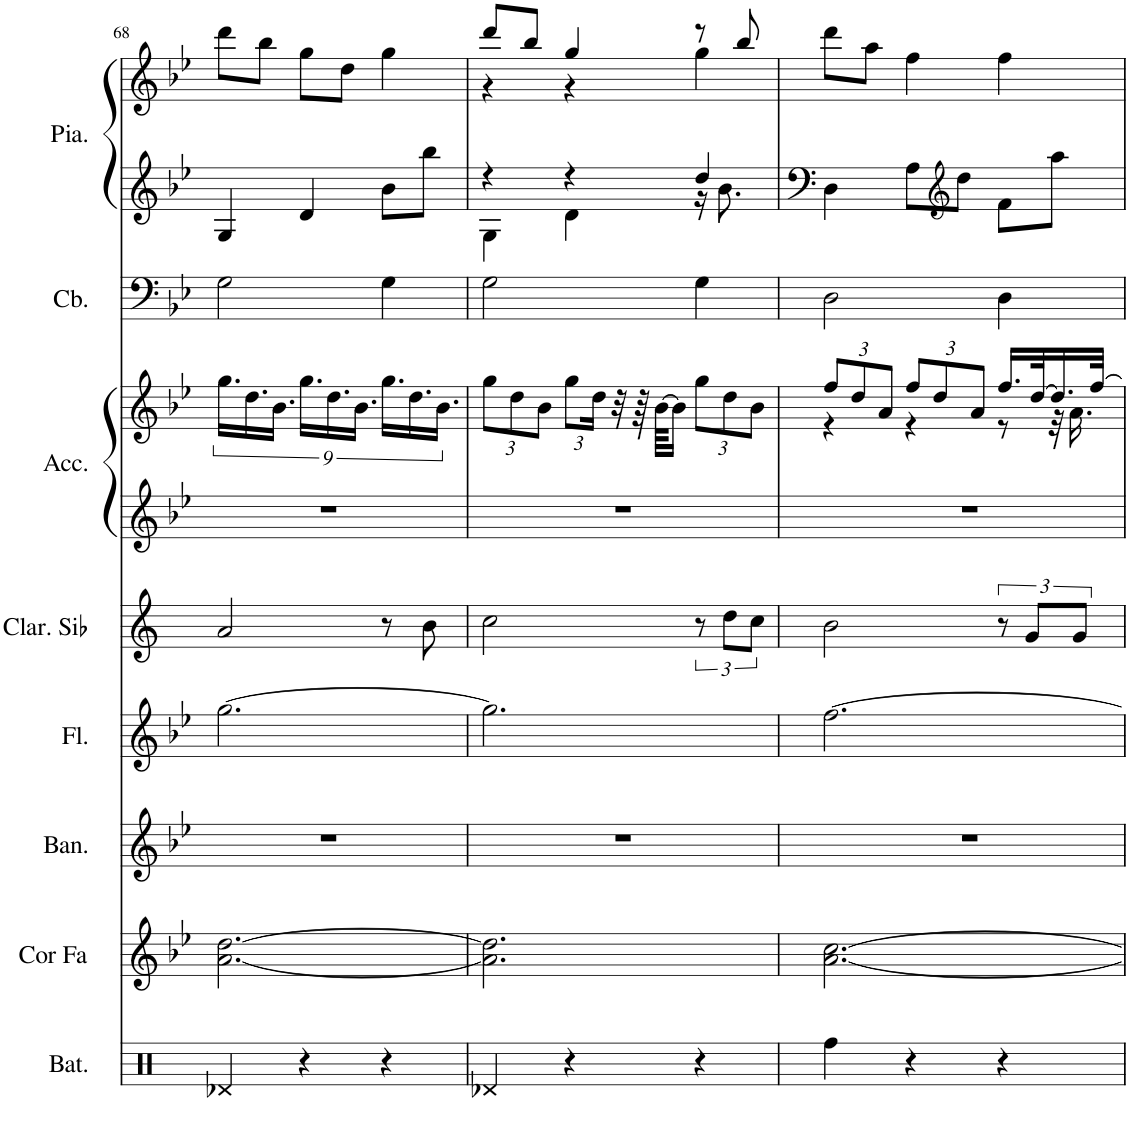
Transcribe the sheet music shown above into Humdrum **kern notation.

**kern	**kern	**kern	**kern	**kern	**kern	**kern	**kern	**kern	**kern
*part8	*part7	*part6	*part5	*part4	*part3	*part3	*part2	*part1	*part1
*staff10	*staff9	*staff8	*staff7	*staff6	*staff5	*staff4	*staff3	*staff2	*staff1
*I"Batterie	*I"Cor en Fa, French Horn	*I"Bandonéon, Tango Accordion	*I"Flûte, Flute	*I"Clarinette en Sib	*I"Accordéon , Accordion	*	*I"Contrebasse, Acoustic Bass	*I"Piano, Acoustic Grand Piano	*
*I'Bat.	*I'Cor Fa	*I'Ban.	*I'Fl.	*I'Clar. Sib	*I'Acc.	*	*I'Cb.	*I'Pia.	*
!!LO:PB:g=z
*clefX	*clefG2	*clefG2	*clefG2	*clefG2	*clefG2	*clefG2	*clefF4	*clefG2	*clefG2
*	*Trd4c7	*	*	*Trd1c2	*	*	*Trd7c12	*	*
*k[b-e-]	*k[b-e-]	*k[b-e-]	*k[b-e-]	*k[]	*k[b-e-]	*k[b-e-]	*k[b-e-]	*k[b-e-]	*k[b-e-]
*M3/4	*M3/4	*M3/4	*M3/4	*M3/4	*M3/4	*M3/4	*M3/4	*M3/4	*M3/4
=68	=68	=68	=68	=68	=68	=68	=68	=68	=68
4Rd/	[2.a\ [2.dd\	2.r	[2.gg\	2a/	2.r	18.gg\LL	2G\	4G/	8ddd\L
.	.	.	.	.	.	18.dd\	.	.	.
.	.	.	.	.	.	.	.	.	8bb-\J
.	.	.	.	.	.	18.b-\JJ	.	.	.
4r	.	.	.	.	.	18.gg\LL	.	4d/	8gg\L
.	.	.	.	.	.	18.dd\	.	.	.
.	.	.	.	.	.	.	.	.	8dd\J
.	.	.	.	.	.	18.b-\JJ	.	.	.
4r	.	.	.	8r	.	18.gg\LL	4G\	8b-\L	4gg\
.	.	.	.	.	.	18.dd\	.	.	.
.	.	.	.	8b\	.	.	.	8bb-\J	.
.	.	.	.	.	.	18.b-\JJ	.	.	.
=69	=69	=69	=69	=69	=69	=69	=69	=69	=69
*	*	*	*	*	*	*Xbrackettup	*	*	*
*	*	*	*	*	*	*	*	*^	*^
4Rd/	2.a\] 2.dd\]	2.r	2.gg\]	2cc\	2.r	12gg\L	2G\	4r	4G\	8ddd/L	4r
.	.	.	.	.	.	12dd\	.	.	.	.	.
.	.	.	.	.	.	.	.	.	.	8bb-/J	.
.	.	.	.	.	.	12b-\J	.	.	.	.	.
4r	.	.	.	.	.	12gg\L	.	4r	4d\	4gg/	4r
.	.	.	.	.	.	24dd\Jk	.	.	.	.	.
.	.	.	.	.	.	32r	.	.	.	.	.
.	.	.	.	.	.	64r	.	.	.	.	.
.	.	.	.	.	.	[64b-\KKLL	.	.	.	.	.
.	.	.	.	.	.	16b-\JJ]	.	.	.	.	.
4r	.	.	.	12r	.	12gg\L	4G\	4dd/	16r	8r	4gg\
.	.	.	.	.	.	.	.	.	8.b-\	.	.
.	.	.	.	12dd\L	.	12dd\	.	.	.	.	.
.	.	.	.	.	.	.	.	.	.	8bb-/	.
.	.	.	.	12cc\J	.	12b-\J	.	.	.	.	.
*	*	*	*	*	*	*	*	*v	*v	*	*
*	*	*	*	*	*	*	*	*	*v	*v
=70	=70	=70	=70	=70	=70	=70	=70	=70	=70
*	*	*	*	*	*	*^	*	*	*
4Rff\	[2.a\ [2.cc\	2.r	[2.ff\	2b\	2.r	12ff/L	4r	2D\	4D\	8ddd\L
.	.	.	.	.	.	12dd/	.	.	.	.
.	.	.	.	.	.	.	.	.	.	8aa\J
.	.	.	.	.	.	12a/J	.	.	.	.
4r	.	.	.	.	.	12ff/L	4r	.	8A\L	4ff\
.	.	.	.	.	.	12dd/	.	.	.	.
*	*	*	*	*	*	*	*	*	*clefG2	*
.	.	.	.	.	.	.	.	.	8dd\J	.
.	.	.	.	.	.	12a/J	.	.	.	.
4r	.	.	.	12r	.	16.ff/LL	8r	4D\	8f\L	4ff\
.	.	.	.	12g/L	.	.	.	.	.	.
.	.	.	.	.	.	[32dd/K	.	.	.	.
.	.	.	.	.	.	16.dd/]	32r	.	8aa\J	.
.	.	.	.	.	.	.	16.a\	.	.	.
.	.	.	.	12g/J	.	.	.	.	.	.
.	.	.	.	.	.	[32ff/JJk	.	.	.	.
*	*	*	*	*	*	*v	*v	*	*	*
=	=	=	=	=	=	=	=	=	=
*-	*-	*-	*-	*-	*-	*-	*-	*-	*-
